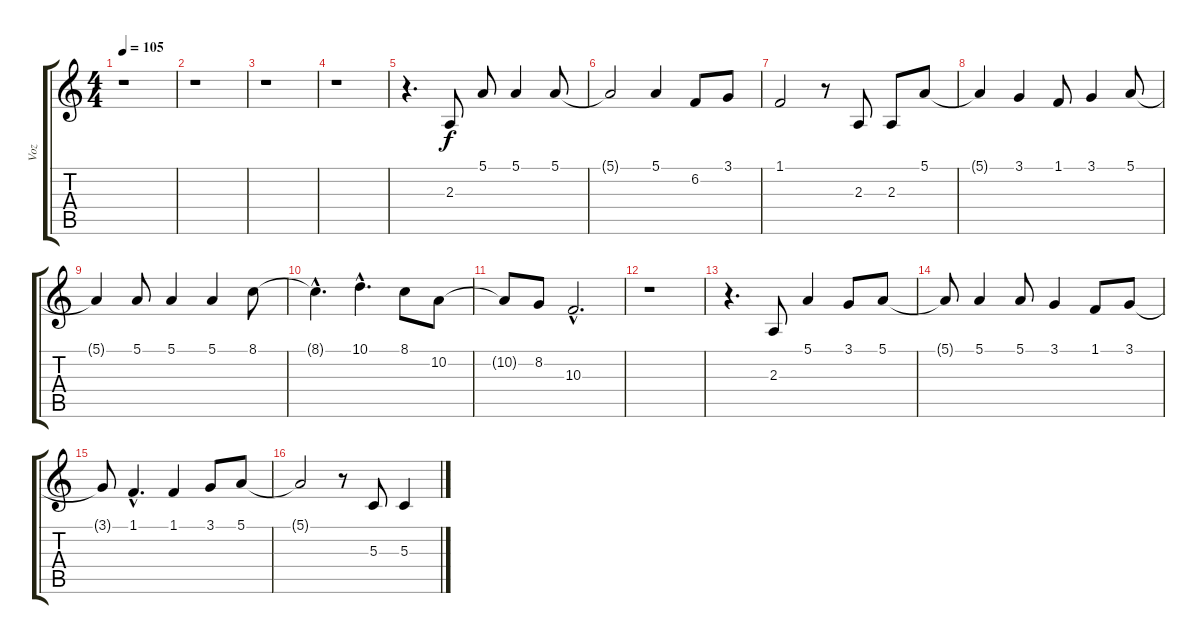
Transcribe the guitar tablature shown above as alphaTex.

\track ("Voz" "Voz") {instrument sopranosax}
\staff {score tabs}
\tuning (E4 B3 G3 D3 A2 E2) {hide}
\ts (4 4)
\tempo 105
\clef g2
\ks c
r.1{dy f} |
r.1 |
r.1 |
r.1 |
r.4{d} 2.3.8 5.1.8 5.1.4 5.1.8 |
5.1{t}.2 5.1.4 6.2.8 3.1.8 |
1.1.2 r.8 2.3.8 2.3.8 5.1.8 |
5.1{t}.4 3.1.4 1.1.8 3.1.4 5.1.8 |
5.1{t}.4 5.1.8 5.1.4 5.1.4 8.1.8 |
8.1{hac t}.4{d} 10.1{hac}.4{d} 8.1.8 10.2.8 |
10.2{t}.8 8.2.8 10.3{hac}.2{d} |
r.1 |
r.4{d} 2.3.8 5.1.4 3.1.8 5.1.8 |
5.1{t}.8 5.1.4 5.1.8 3.1.4 1.1.8 3.1.8 |
3.1{t}.8 1.1{hac}.4{d} 1.1.4 3.1.8 5.1.8 |
5.1{t}.2 r.8 5.3.8 5.3.4
